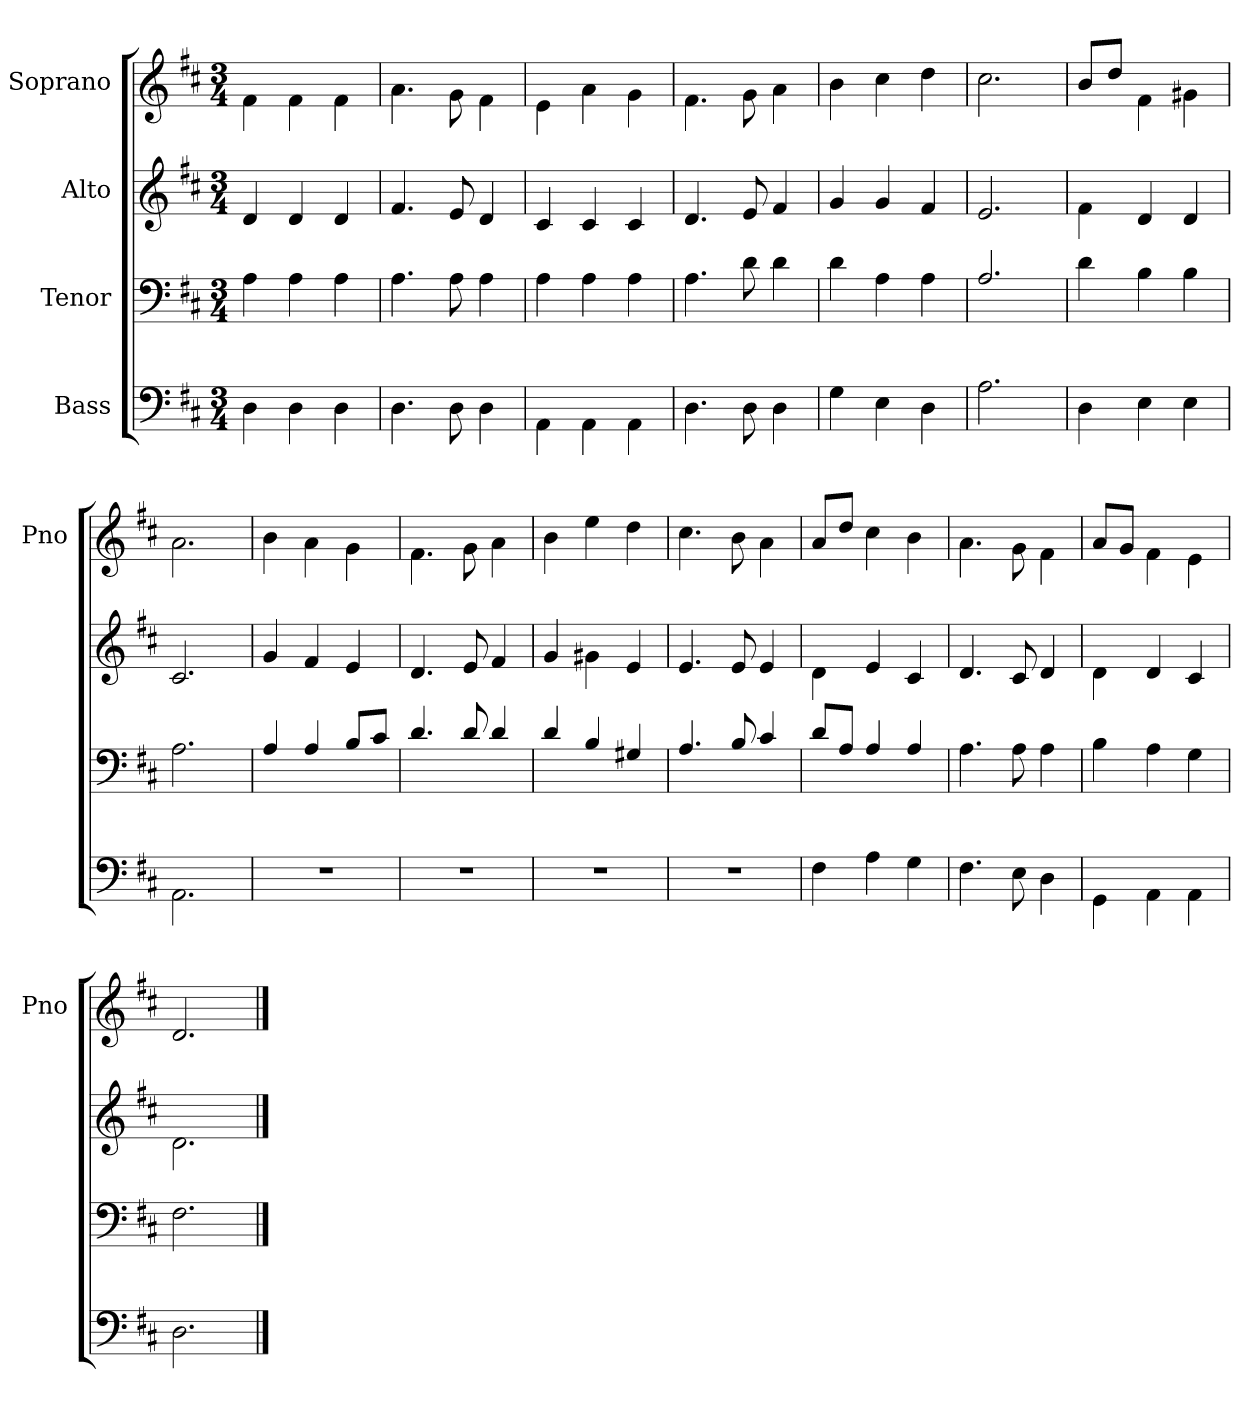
**kern	**kern	**kern	**kern
*part4	*part3	*part2	*part1
*staff4	*staff3	*staff2	*staff1
*I"Bass	*I"Tenor	*I"Alto	*I"Soprano
*	*	*	*I'Pno
*clefF4	*clefF4	*clefG2	*clefG2
*k[f#c#]	*k[f#c#]	*k[f#c#]	*k[f#c#]
*D:	*D:	*D:	*D:
*M3/4	*M3/4	*M3/4	*M3/4
=	=	=	=
4D\	4A\	4d/	4f#\
4D\	4A\	4d/	4f#\
4D\	4A\	4d/	4f#\
=	=	=	=
4.D\	4.A\	4.f#/	4.a\
8D\	8A\	8e/	8g\
4D\	4A\	4d/	4f#\
=	=	=	=
4AA\	4A\	4c#/	4e\
4AA\	4A\	4c#/	4a\
4AA\	4A\	4c#/	4g\
=	=	=	=
4.D\	4.A\	4.d/	4.f#\
8D\	8d\	8e/	8g\
4D\	4d\	4f#/	4a\
=	=	=	=
4G\	4d\	4g/	4b\
4E\	4A\	4g/	4cc#\
4D\	4A\	4f#/	4dd\
=	=	=	=
2.A\	2.A/	2.e/	2.cc#\
=	=	=	=
4D\	4d\	4f#\	8b/L
.	.	.	8dd/J
4E\	4B\	4d/	4f#\
4E\	4B\	4d/	4g#X\
=	=	=	=
2.AA\	2.A\	2.c#/	2.a\
=	=	=	=
2.r	4A/	4g/	4b\
.	4A/	4f#/	4a\
.	8B/L	4e/	4g\
.	8c#/J	.	.
=	=	=	=
2.r	4.d/	4.d/	4.f#\
.	8d/	8e/	8g\
.	4d/	4f#/	4a\
=	=	=	=
2.r	4d/	4g/	4b\
.	4B/	4g#X\	4ee\
.	4G#X/	4e/	4dd\
=	=	=	=
2.r	4.A/	4.e/	4.cc#\
.	8B/	8e/	8b\
.	4c#/	4e/	4a\
=	=	=	=
4F#\	8d/L	4d\	8a/L
.	8A/J	.	8dd/J
4A\	4A/	4e/	4cc#\
4G\	4A/	4c#/	4b\
=	=	=	=
4.F#\	4.A\	4.d/	4.a\
8E\	8A\	8c#/	8g\
4D\	4A\	4d/	4f#\
=	=	=	=
4GG\	4B\	4d\	8a/L
.	.	.	8g/J
4AA\	4A\	4d/	4f#\
4AA\	4G\	4c#/	4e\
=	=	=	=
2.D\	2.F#\	2.d\	2.d/
==	==	==	==
*-	*-	*-	*-
